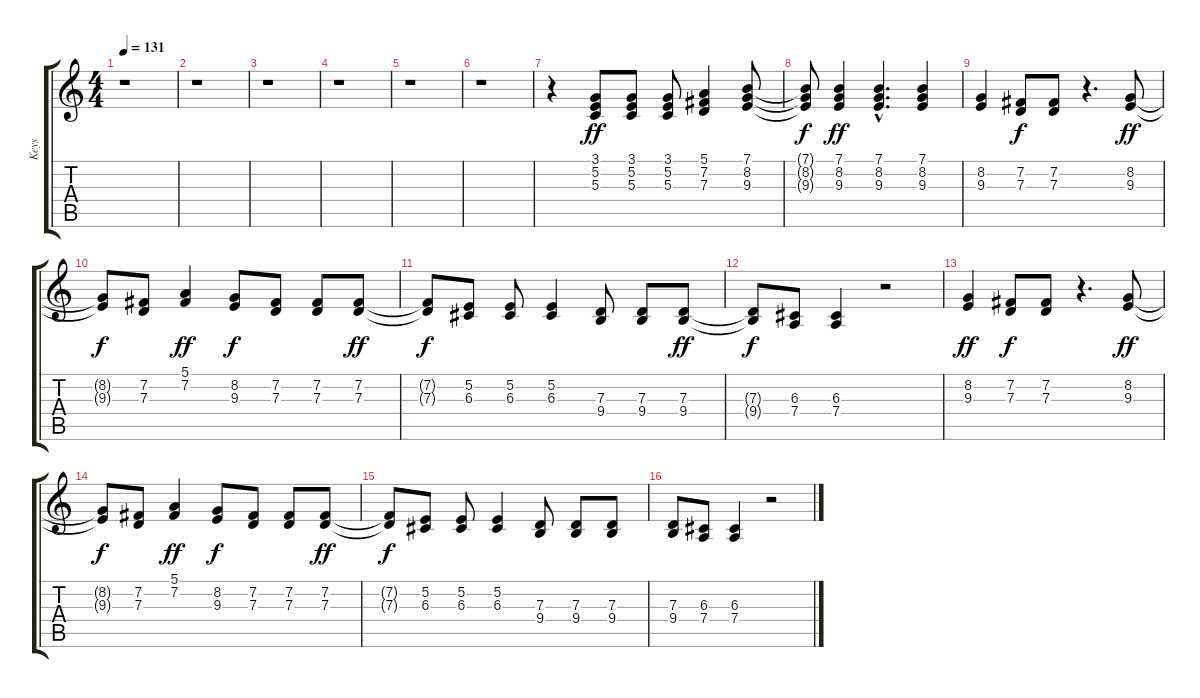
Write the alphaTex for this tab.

\track ("Keys" "Keys") {instrument electricpiano2}
\staff {score tabs}
\tuning (E4 B3 G3 D3 A2 E2) {hide}
\ts (4 4)
\tempo 131
\clef g2
\ks c
r.1{dy f} |
r.1 |
r.1 |
r.1 |
r.1 |
r.1 |
r.4 (3.1 5.2 5.3).8{dy ff volume 11 balance 8 instrument electricpiano2} (3.1 5.2 5.3).8 (3.1 5.2 5.3).8 (5.1 7.2 7.3).4 (7.1 8.2 9.3).8 |
(7.1{t} 8.2{t} 9.3{t}).8{dy f} (7.1 8.2 9.3).4{dy ff} (7.1{hac} 8.2{hac} 9.3{hac}).4{d} (7.1 8.2 9.3).4 |
(8.2 9.3).4 (7.2 7.3).8{dy f} (7.2 7.3).8 r.4{d} (8.2 9.3).8{dy ff} |
(8.2{t} 9.3{t}).8{dy f} (7.2 7.3).8 (5.1 7.2).4{dy ff} (8.2 9.3).8{dy f} (7.2 7.3).8 (7.2 7.3).8 (7.2 7.3).8{dy ff} |
(7.2{t} 7.3{t}).8{dy f} (5.2 6.3).8 (5.2 6.3).8 (5.2 6.3).4 (7.3 9.4).8 (7.3 9.4).8 (7.3 9.4).8{dy ff} |
(7.3{t} 9.4{t}).8{dy f} (6.3 7.4).8 (6.3 7.4).4 r.2 |
(8.2 9.3).4{dy ff} (7.2 7.3).8{dy f} (7.2 7.3).8 r.4{d} (8.2 9.3).8{dy ff} |
(8.2{t} 9.3{t}).8{dy f} (7.2 7.3).8 (5.1 7.2).4{dy ff} (8.2 9.3).8{dy f} (7.2 7.3).8 (7.2 7.3).8 (7.2 7.3).8{dy ff} |
(7.2{t} 7.3{t}).8{dy f} (5.2 6.3).8 (5.2 6.3).8 (5.2 6.3).4 (7.3 9.4).8 (7.3 9.4).8 (7.3 9.4).8 |
(7.3 9.4).8 (6.3 7.4).8 (6.3 7.4).4 r.2
